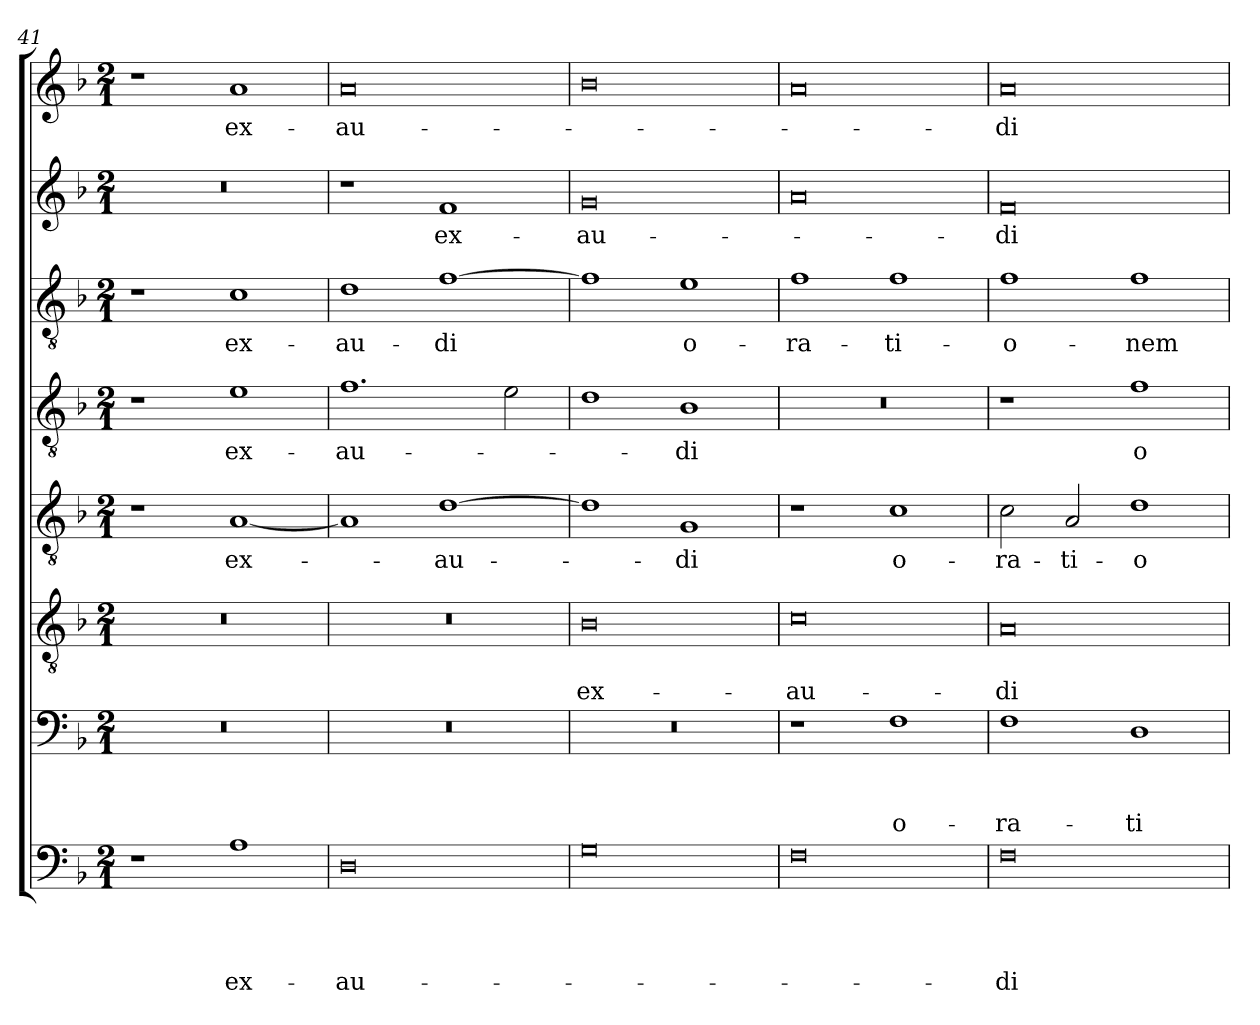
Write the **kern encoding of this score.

**kern	**text	**text	**text	**text	**kern	**text	**text	**text	**kern	**text	**text	**kern	**text	**kern	**text	**kern	**text	**kern	**text	**kern	**text
*part8	*part8	*part8	*part8	*part8	*part7	*part7	*part7	*part7	*part6	*part6	*part6	*part5	*part5	*part4	*part4	*part3	*part3	*part2	*part2	*part1	*part1
*staff8	*staff8	*staff8	*staff8	*staff8	*staff7	*staff7	*staff7	*staff7	*staff6	*staff6	*staff6	*staff5	*staff5	*staff4	*staff4	*staff3	*staff3	*staff2	*staff2	*staff1	*staff1
*clefF4	*	*	*	*	*clefF4	*	*	*	*clefGv2	*	*	*clefGv2	*	*clefGv2	*	*clefGv2	*	*clefG2	*	*clefG2	*
*k[b-]	*	*	*	*	*k[b-]	*	*	*	*k[b-]	*	*	*k[b-]	*	*k[b-]	*	*k[b-]	*	*k[b-]	*	*k[b-]	*
*F:	*	*	*	*	*F:	*	*	*	*F:	*	*	*F:	*	*F:	*	*F:	*	*F:	*	*F:	*
*M2/1	*	*	*	*	*M2/1	*	*	*	*M2/1	*	*	*M2/1	*	*M2/1	*	*M2/1	*	*M2/1	*	*M2/1	*
=41	=41	=41	=41	=41	=41	=41	=41	=41	=41	=41	=41	=41	=41	=41	=41	=41	=41	=41	=41	=41	=41
1r	.	.	.	.	0r	.	.	.	0r	.	.	1r	.	1r	.	1r	.	0r	.	1r	.
!	!	!	!	!LO:LY:b	!	!	!	!	!	!	!	!	!LO:LY:b	!	!LO:LY:b	!	!LO:LY:b	!	!	!	!LO:LY:b
1A	.	.	.	ex-	.	.	.	.	.	.	.	[1A	ex-	1e	ex-	1c	ex-	.	.	1a	ex-
=42	=42	=42	=42	=42	=42	=42	=42	=42	=42	=42	=42	=42	=42	=42	=42	=42	=42	=42	=42	=42	=42
!	!	!	!	!LO:LY:b	!	!	!	!	!	!	!	!	!	!	!LO:LY:b	!	!LO:LY:b	!	!	!	!LO:LY:b
0D	.	.	.	-au-	0r	.	.	.	0r	.	.	1A]	.	1.f	-au-	1d	-au-	1r	.	0a	-au-
!	!	!	!	!	!	!	!	!	!	!	!	!	!LO:LY:b	!	!	!	!LO:LY:b	!	!LO:LY:b	!	!
.	.	.	.	.	.	.	.	.	.	.	.	[1d	-au-	.	.	[1f	-di	1f	ex-	.	.
.	.	.	.	.	.	.	.	.	.	.	.	.	.	2e\	.	.	.	.	.	.	.
!!LO:LB:g=z
=43	=43	=43	=43	=43	=43	=43	=43	=43	=43	=43	=43	=43	=43	=43	=43	=43	=43	=43	=43	=43	=43
!	!	!	!	!	!	!	!	!	!	!	!LO:LY:b	!	!	!	!	!	!	!	!LO:LY:b	!	!
0G	.	.	.	.	0r	.	.	.	0B-	.	ex-	1d]	.	1d	.	1f]	.	0g	-au-	0b-	.
!	!	!	!	!	!	!	!	!	!	!	!	!	!LO:LY:b	!	!LO:LY:b	!	!LO:LY:b	!	!	!	!
.	.	.	.	.	.	.	.	.	.	.	.	1G	-di	1B-	-di	1e	o-	.	.	.	.
=44	=44	=44	=44	=44	=44	=44	=44	=44	=44	=44	=44	=44	=44	=44	=44	=44	=44	=44	=44	=44	=44
!	!	!	!	!	!	!	!	!	!	!	!LO:LY:b	!	!	!	!	!	!LO:LY:b	!	!	!	!
0F	.	.	.	.	1r	.	.	.	0c	.	-au-	1r	.	0r	.	1f	-ra-	0a	.	0a	.
!	!	!	!	!	!	!	!	!LO:LY:b	!	!	!	!	!LO:LY:b	!	!	!	!LO:LY:b	!	!	!	!
.	.	.	.	.	1F	.	.	o-	.	.	.	1c	o-	.	.	1f	-ti-	.	.	.	.
=45	=45	=45	=45	=45	=45	=45	=45	=45	=45	=45	=45	=45	=45	=45	=45	=45	=45	=45	=45	=45	=45
!	!	!	!	!LO:LY:b	!	!	!	!LO:LY:b	!	!	!LO:LY:b	!	!LO:LY:b	!	!	!	!LO:LY:b	!	!LO:LY:b	!	!LO:LY:b
0F	.	.	.	-di	1F	.	.	-ra-	0A	.	-di	2c\	-ra-	1r	.	1f	-o-	0f	-di	0a	-di
!	!	!	!	!	!	!	!	!	!	!	!	!	!LO:LY:b	!	!	!	!	!	!	!	!
.	.	.	.	.	.	.	.	.	.	.	.	2A/	-ti-	.	.	.	.	.	.	.	.
!	!	!	!	!	!	!	!	!LO:LY:b	!	!	!	!	!LO:LY:b	!	!LO:LY:b	!	!LO:LY:b	!	!	!	!
.	.	.	.	.	1D	.	.	-ti-	.	.	.	1d	-o-	1f	o-	1f	-nem	.	.	.	.
=	=	=	=	=	=	=	=	=	=	=	=	=	=	=	=	=	=	=	=	=	=
*-	*-	*-	*-	*-	*-	*-	*-	*-	*-	*-	*-	*-	*-	*-	*-	*-	*-	*-	*-	*-	*-
